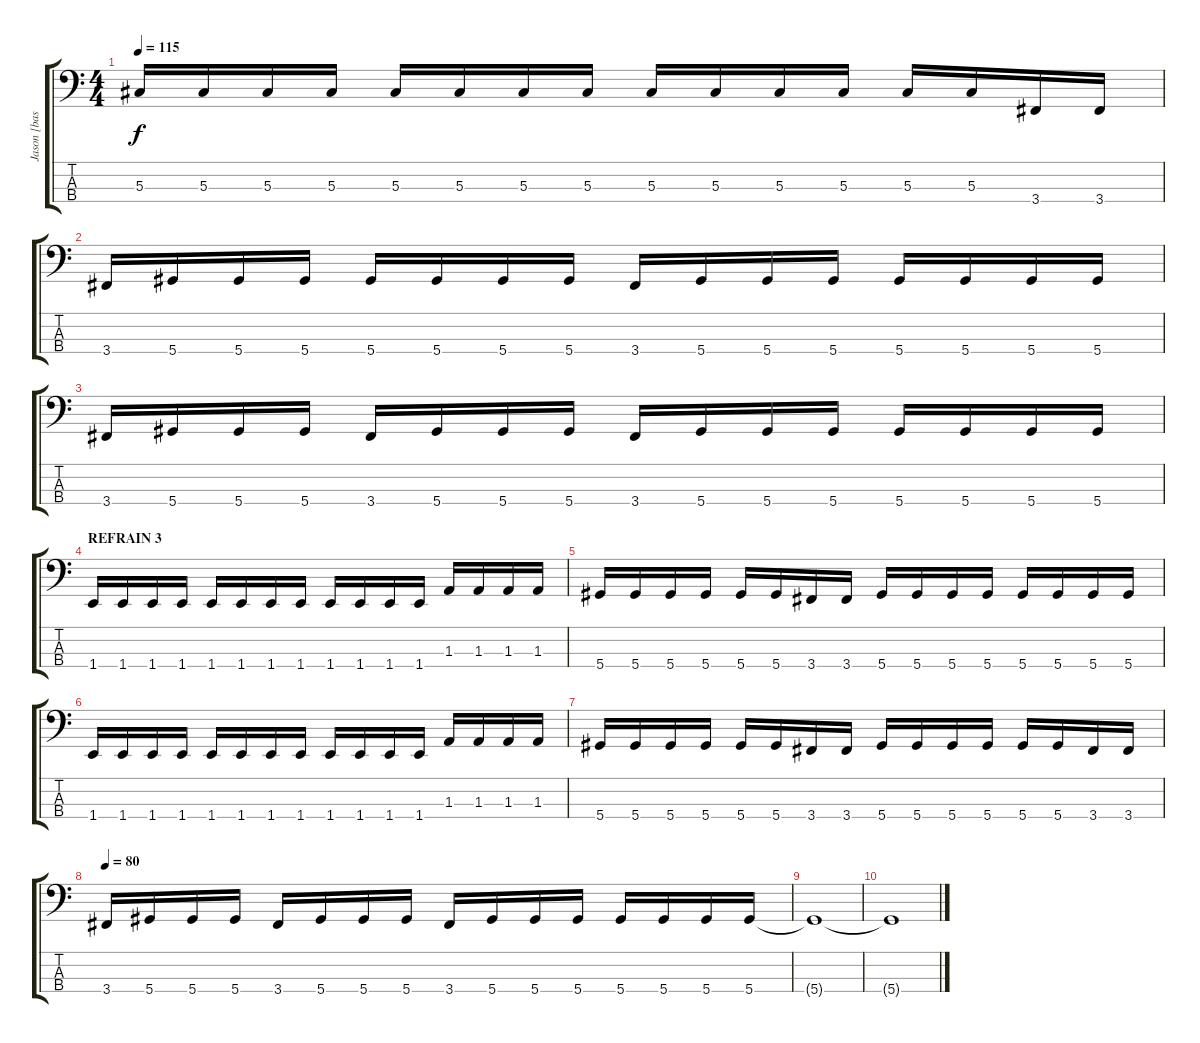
\track ("Jason [bass]" "Jason [bas") {instrument electricbasspick}
\staff {score tabs}
\tuning (Gb2 Db2 Ab1 Eb1) {hide}
\ts (4 4)
\tempo 115
\clef f4
\ks c
5.3.16{dy f} 5.3.16 5.3.16 5.3.16 5.3.16 5.3.16 5.3.16 5.3.16 5.3.16 5.3.16 5.3.16 5.3.16 5.3.16 5.3.16 3.4.16 3.4.16 |
3.4.16 5.4.16 5.4.16 5.4.16 5.4.16 5.4.16 5.4.16 5.4.16 3.4.16 5.4.16 5.4.16 5.4.16 5.4.16 5.4.16 5.4.16 5.4.16 |
3.4.16 5.4.16 5.4.16 5.4.16 3.4.16 5.4.16 5.4.16 5.4.16 3.4.16 5.4.16 5.4.16 5.4.16 5.4.16 5.4.16 5.4.16 5.4.16 |
\section ("" "REFRAIN 3")
1.4.16 1.4.16 1.4.16 1.4.16 1.4.16 1.4.16 1.4.16 1.4.16 1.4.16 1.4.16 1.4.16 1.4.16 1.3.16 1.3.16 1.3.16 1.3.16 |
5.4.16 5.4.16 5.4.16 5.4.16 5.4.16 5.4.16 3.4.16 3.4.16 5.4.16 5.4.16 5.4.16 5.4.16 5.4.16 5.4.16 5.4.16 5.4.16 |
1.4.16 1.4.16 1.4.16 1.4.16 1.4.16 1.4.16 1.4.16 1.4.16 1.4.16 1.4.16 1.4.16 1.4.16 1.3.16 1.3.16 1.3.16 1.3.16 |
5.4.16 5.4.16 5.4.16 5.4.16 5.4.16 5.4.16 3.4.16 3.4.16 5.4.16 5.4.16 5.4.16 5.4.16 5.4.16 5.4.16 3.4.16 3.4.16 |
\tempo 80
3.4.16 5.4.16 5.4.16 5.4.16 3.4.16 5.4.16 5.4.16 5.4.16 3.4.16 5.4.16 5.4.16 5.4.16 5.4.16 5.4.16 5.4.16 5.4.16 |
5.4{t}.1 |
5.4{t}.1
